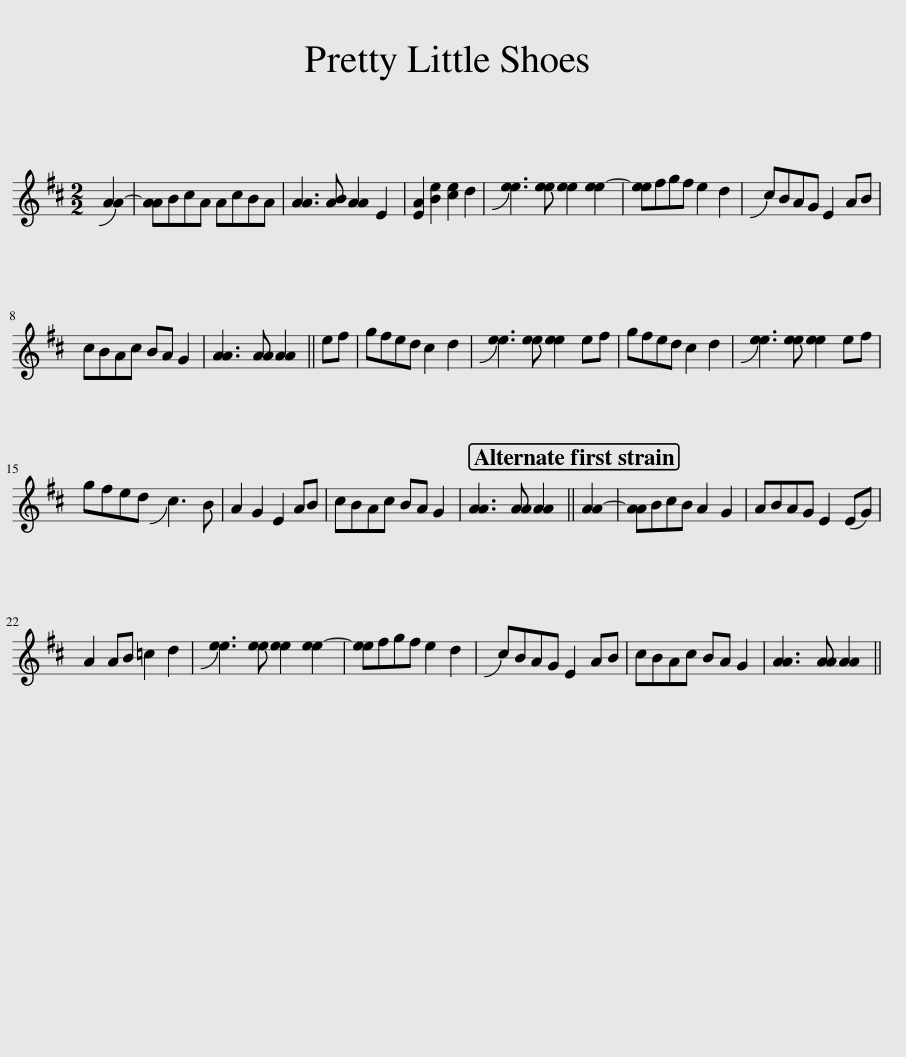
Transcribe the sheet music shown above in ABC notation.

X:1
L:1/8
M:2/2
I:linebreak $
K:D
V:1 treble
V:1
 !slide![AA-]2 | [AA]BcA AcBA | [AA]3 [AB] [AA]2 E2 | [EA]2 [Be]2 [ce]2 d2 | !slide![ee]3 [ee] [ee]2 [ee-]2 | %5
 [ee]fgf e2 d2 | !slide!cBAG E2 AB |$ cBAc BA G2 | [AA]3 [AA] [AA]2 || ef | %10
 gfed c2 d2 | !slide![ee]3 [ee] [ee]2 ef | gfed c2 d2 | !slide![ee]3 [ee] [ee]2 ef |$ gfed !slide!c3 B | %15
 A2 G2 E2 AB | cBAc BA G2 | [AA]3 [AA] [AA]2 || [AA-]2 | [AA]BcB A2 G2 | %20
 ABAG E2 (EG) |$ A2 AB =c2 d2 | !slide![ee]3 [ee] [ee]2 [ee-]2 | [ee]fgf e2 d2 | !slide!cBAG E2 AB | %25
 cBAc BA G2 | [AA]3 [AA] [AA]2 || %27
